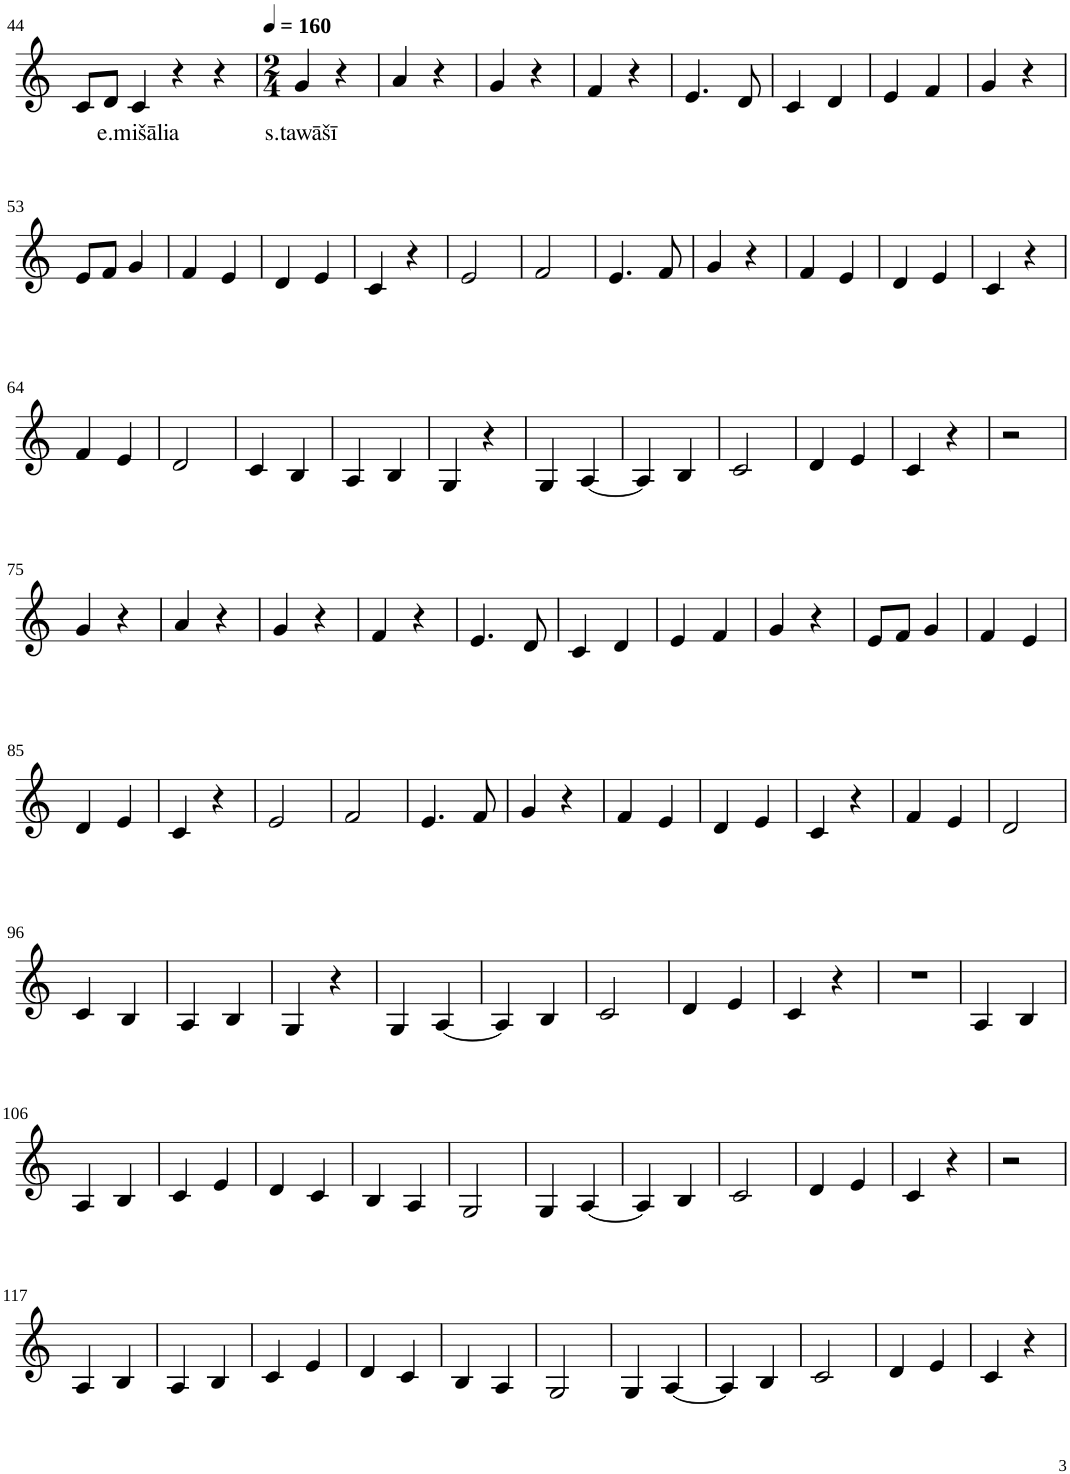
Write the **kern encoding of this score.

**kern	**text
*part1	*part1
*staff1	*staff1
*I"Violin	*
!!LO:PB:g=z
*clefG2	*
*k[]	*
*M3/4	*
=44	=44
8c/L	.
8d/J	.
!	!LO:LY:b
4c/	e.mišālia
4r	.
4r	.
=45	=45
*M2/4	*
*MM160	*
!	!LO:LY:b
4g/	s.tawāšī
4r	.
=46	=46
4a/	.
4r	.
=47	=47
4g/	.
4r	.
=48	=48
4f/	.
4r	.
=49	=49
4.e/	.
8d/	.
=50	=50
4c/	.
4d/	.
=51	=51
4e/	.
4f/	.
=52	=52
4g/	.
4r	.
!!LO:LB:g=z
=53	=53
8e/L	.
8f/J	.
4g/	.
=54	=54
4f/	.
4e/	.
=55	=55
4d/	.
4e/	.
=56	=56
4c/	.
4r	.
=57	=57
2e/	.
=58	=58
2f/	.
=59	=59
4.e/	.
8f/	.
=60	=60
4g/	.
4r	.
=61	=61
4f/	.
4e/	.
=62	=62
4d/	.
4e/	.
=63	=63
4c/	.
4r	.
!!LO:LB:g=z
=64	=64
4f/	.
4e/	.
=65	=65
2d/	.
=66	=66
4c/	.
4B/	.
=67	=67
4A/	.
4B/	.
=68	=68
4G/	.
4r	.
=69	=69
4G/	.
[4A/	.
=70	=70
4A/]	.
4B/	.
=71	=71
2c/	.
=72	=72
4d/	.
4e/	.
=73	=73
4c/	.
4r	.
=74	=74
2r	.
!!LO:LB:g=z
=75	=75
4g/	.
4r	.
=76	=76
4a/	.
4r	.
=77	=77
4g/	.
4r	.
=78	=78
4f/	.
4r	.
=79	=79
4.e/	.
8d/	.
=80	=80
4c/	.
4d/	.
=81	=81
4e/	.
4f/	.
=82	=82
4g/	.
4r	.
=83	=83
8e/L	.
8f/J	.
4g/	.
=84	=84
4f/	.
4e/	.
!!LO:LB:g=z
=85	=85
4d/	.
4e/	.
=86	=86
4c/	.
4r	.
=87	=87
2e/	.
=88	=88
2f/	.
=89	=89
4.e/	.
8f/	.
=90	=90
4g/	.
4r	.
=91	=91
4f/	.
4e/	.
=92	=92
4d/	.
4e/	.
=93	=93
4c/	.
4r	.
=94	=94
4f/	.
4e/	.
=95	=95
2d/	.
!!LO:LB:g=z
=96	=96
4c/	.
4B/	.
=97	=97
4A/	.
4B/	.
=98	=98
4G/	.
4r	.
=99	=99
4G/	.
[4A/	.
=100	=100
4A/]	.
4B/	.
=101	=101
2c/	.
=102	=102
4d/	.
4e/	.
=103	=103
4c/	.
4r	.
=104	=104
2r	.
=105	=105
4A/	.
4B/	.
!!LO:LB:g=z
=106	=106
4A/	.
4B/	.
=107	=107
4c/	.
4e/	.
=108	=108
4d/	.
4c/	.
=109	=109
4B/	.
4A/	.
=110	=110
2G/	.
=111	=111
4G/	.
[4A/	.
=112	=112
4A/]	.
4B/	.
=113	=113
2c/	.
=114	=114
4d/	.
4e/	.
=115	=115
4c/	.
4r	.
=116	=116
2r	.
!!LO:LB:g=z
=117	=117
4A/	.
4B/	.
=118	=118
4A/	.
4B/	.
=119	=119
4c/	.
4e/	.
=120	=120
4d/	.
4c/	.
=121	=121
4B/	.
4A/	.
=122	=122
2G/	.
=123	=123
4G/	.
[4A/	.
=124	=124
4A/]	.
4B/	.
=125	=125
2c/	.
=126	=126
4d/	.
4e/	.
=127	=127
4c/	.
4r	.
=	=
*-	*-
